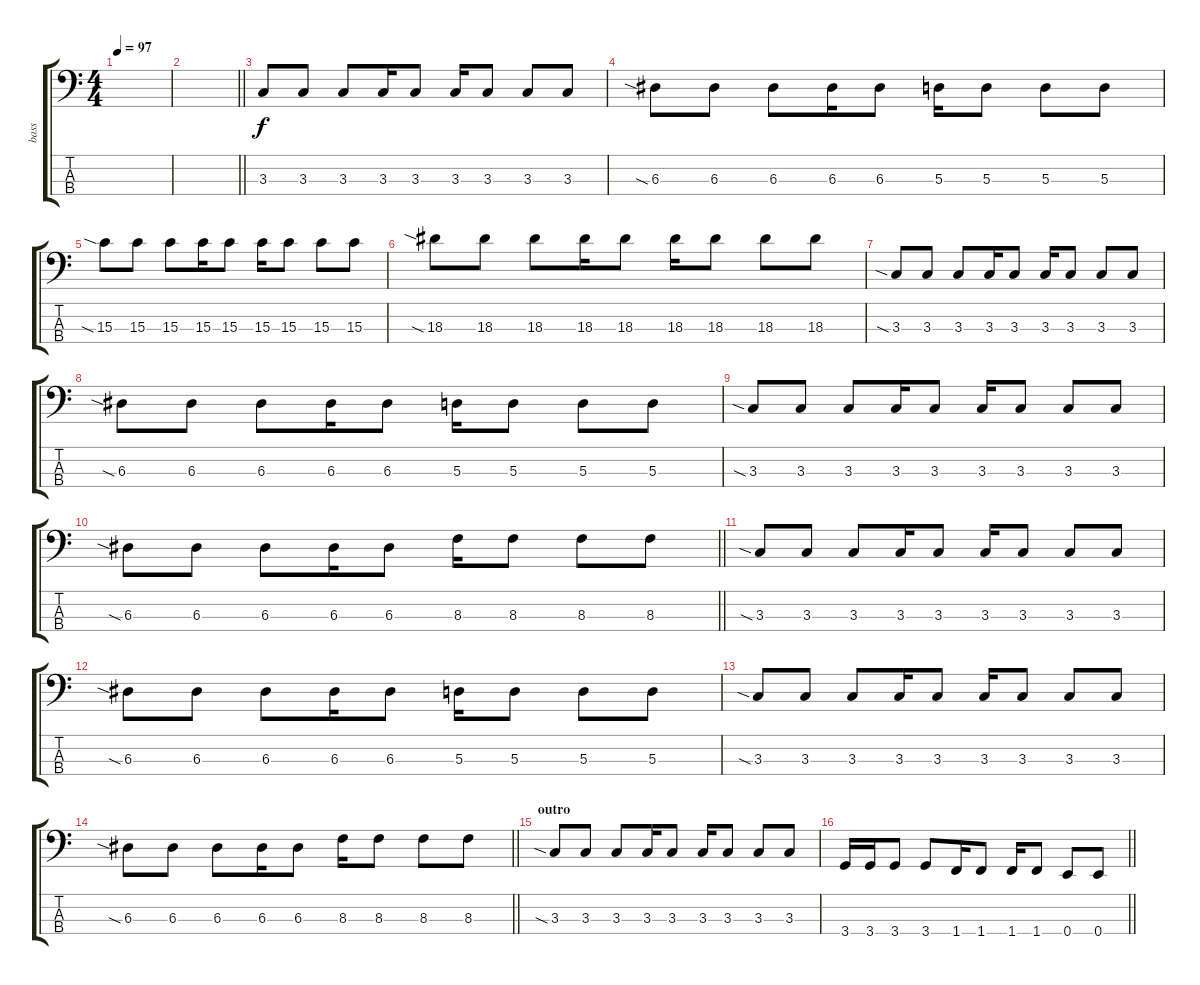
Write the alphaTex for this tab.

\track ("bass " "bass ") {instrument electricguitarjazz}
\staff {score tabs}
\tuning (G2 D2 A1 E1) {hide}
\ts (4 4)
\tempo 97
\clef f4
\ks c
|
\barLineRight lightlight
|
3.3.8{volume 14 instrument electricguitarjazz} 3.3.8 3.3.8 3.3.16 3.3.8 3.3.16 3.3.8 3.3.8 3.3.8 |
6.3{sia}.8 6.3.8 6.3.8 6.3.16 6.3.8 5.3.16 5.3.8 5.3.8 5.3.8 |
15.3{sia}.8 15.3.8 15.3.8 15.3.16 15.3.8 15.3.16 15.3.8 15.3.8 15.3.8 |
18.3{sia}.8 18.3.8 18.3.8 18.3.16 18.3.8 18.3.16 18.3.8 18.3.8 18.3.8 |
3.3{sia}.8 3.3.8 3.3.8 3.3.16 3.3.8 3.3.16 3.3.8 3.3.8 3.3.8 |
6.3{sia}.8 6.3.8 6.3.8 6.3.16 6.3.8 5.3.16 5.3.8 5.3.8 5.3.8 |
3.3{sia}.8 3.3.8 3.3.8 3.3.16 3.3.8 3.3.16 3.3.8 3.3.8 3.3.8 |
\barLineRight lightlight
6.3{sia}.8 6.3.8 6.3.8 6.3.16 6.3.8 8.3.16 8.3.8 8.3.8 8.3.8 |
3.3{sia}.8 3.3.8 3.3.8 3.3.16 3.3.8 3.3.16 3.3.8 3.3.8 3.3.8 |
6.3{sia}.8 6.3.8 6.3.8 6.3.16 6.3.8 5.3.16 5.3.8 5.3.8 5.3.8 |
3.3{sia}.8 3.3.8 3.3.8 3.3.16 3.3.8 3.3.16 3.3.8 3.3.8 3.3.8 |
\barLineRight lightlight
6.3{sia}.8 6.3.8 6.3.8 6.3.16 6.3.8 8.3.16 8.3.8 8.3.8 8.3.8 |
\section ("" "outro")
3.3{sia}.8{volume 16 instrument distortionguitar} 3.3.8 3.3.8 3.3.16 3.3.8 3.3.16 3.3.8 3.3.8 3.3.8 |
\barLineRight lightlight
3.4.16 3.4.16 3.4.8 3.4.8 1.4.16 1.4.8 1.4.16 1.4.8 0.4.8 0.4.8
